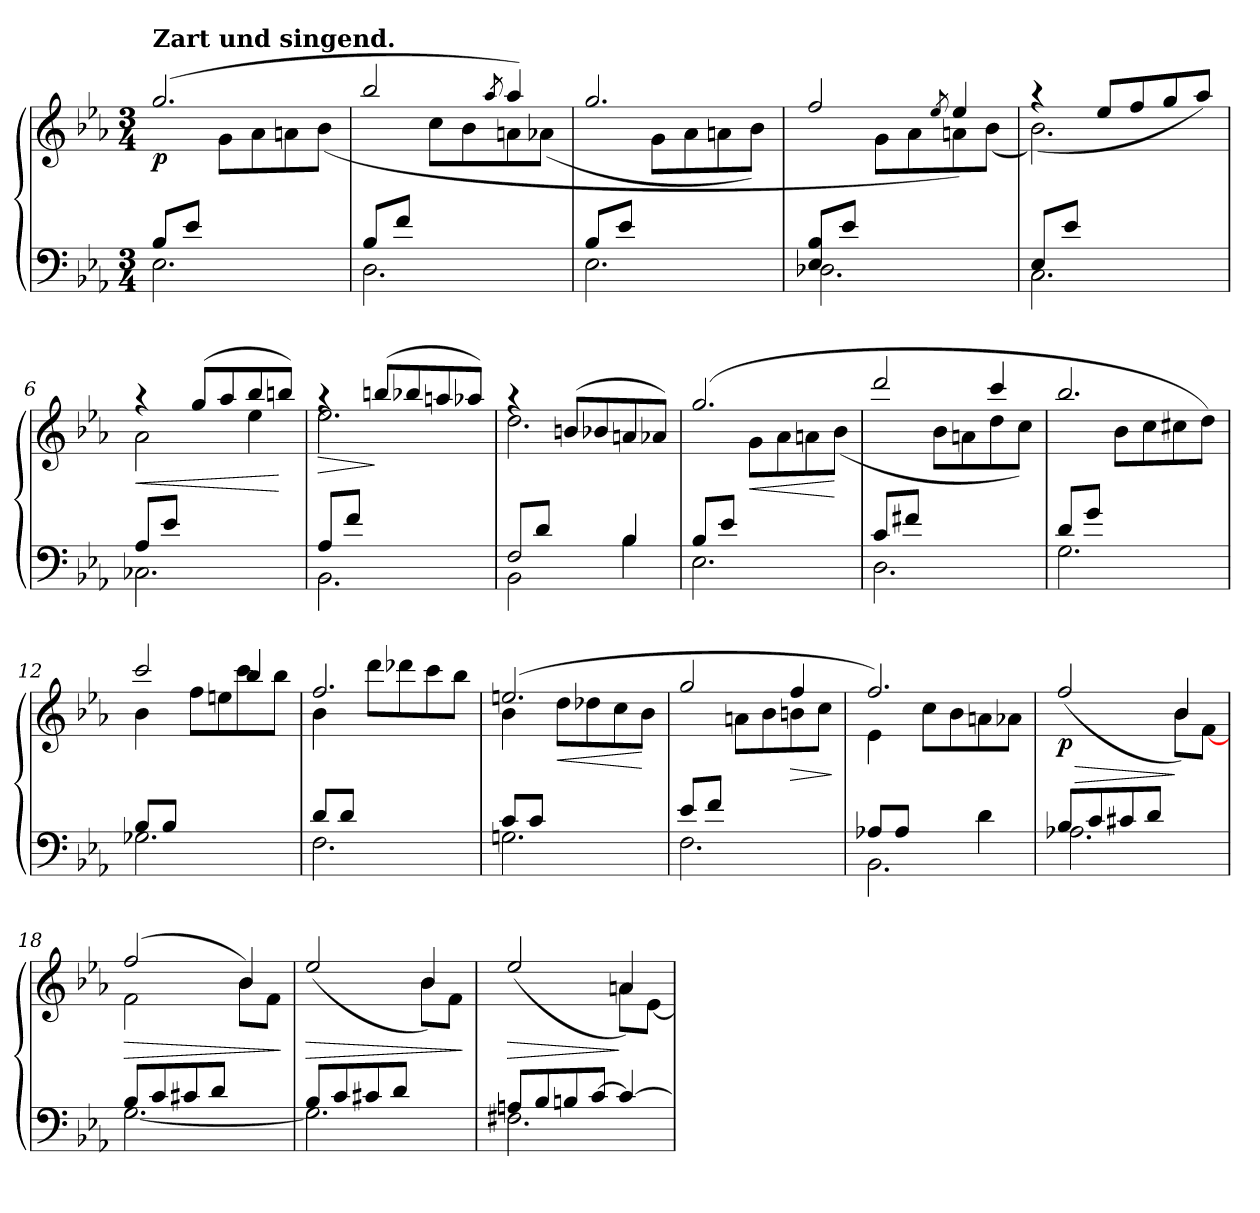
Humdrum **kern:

**kern	**kern	**dynam
*part1	*part1	*part1
*staff2	*staff1	*staff1/2
*clefF4	*clefG2	*
*k[b-e-a-]	*k[b-e-a-]	*
*E-:	*E-:	*
*M3/4	*M3/4	*
=1	=1	=1
*^	*^	*
!	!	!LO:TX:a:B:t=Zart und singend.	!	!
!	!	!	!	!LO:DY:b
(>8B-/L	2.E-\	(>2.gg/	4ryy	p
8e-/J	.	.	.	.
4ryy	.	.	8g\L	.
.	.	.	8a-\	.
4ryy	.	.	8an\	.
.	.	.	(8b-\J	.
=2	=2	=2	=2	=2
(>8B-/L	2.D\	2bb-/	4ryy	.
8f/J	.	.	.	.
4ryy	.	.	8cc\L	.
.	.	.	8b-\	.
.	.	8qaa-/	.	.
4ryy	.	4aa-/)	8an\	.
.	.	.	(8a-X\J	.
=3	=3	=3	=3	=3
(>8B-/L	2.E-\	2.gg/	4ryy	.
8e-/J	.	.	.	.
4ryy	.	.	8g\L	.
.	.	.	8a-\	.
4ryy	.	.	8an\	.
.	.	.	8b-\J)	.
=4	=4	=4	=4	=4
(>8E-/ 8B-/L	2.D-X\	2ff/	4ryy	.
8e-/J	.	.	.	.
4ryy	.	.	8g\L	.
.	.	.	8a-\	.
.	.	8qee-/	.	.
4ryy	.	4ee-/)	8an\	.
.	.	.	(8b-\J	.
=5	=5	=5	=5	=5
8E-/L	2.C\	4raa	(<2.b-\)	.
8e-/J	.	.	.	.
4ryy	.	8ee-/L	.	.
.	.	8ff/	.	.
4ryy	.	8gg/	.	.
.	.	8aa-/J)	.	.
!!LO:LB:g=z	!!
=6	=6	=6	=6	=6
!	!	!	!	!LO:HP:b
8A-/L	2.C-X\	4raa	2a-\	<
8e-/J	.	.	.	.
4ryy	.	(>8gg/L	.	.
.	.	8aa-/	.	.
4ryy	.	8bb-/	4ee-\	.
.	.	8bbn/J)	.	[
=7	=7	=7	=7	=7
!	!	!	!	!LO:HP:b
8A-/L	2.BB-\	4raa	2.ee-\	>
8f/J	.	.	.	.
4ryy	.	(>8bbn/L	.	]
.	.	8bb-X/	.	.
4ryy	.	8aan/	.	.
.	.	8aa-X/J)	.	.
=8	=8	=8	=8	=8
!LO:N:head=open	!	!	!	!
8F/L	2BB-\	4raa	2.dd\)	.
8d/J	.	.	.	.
4ryy	.	(>8bn/L	.	.
.	.	8b-X/	.	.
4B-/	4B-\	8an/	.	.
.	.	8a-X/J)	.	.
=9	=9	=9	=9	=9
(>8B-/L	2.E-\	(>2.gg/	4ryy	.
8e-/J	.	.	.	.
!	!	!	!	!LO:HP:b
4ryy	.	.	8g\L	<
.	.	.	8a-\	.
4ryy	.	.	8an\	.
.	.	.	(8b-\J	[
=10	=10	=10	=10	=10
(>8c/L	2.D\	2ddd/	4ryy	.
8f#X/J	.	.	.	.
4ryy	.	.	8b-\L	.
.	.	.	8an\	.
4ryy	.	4ccc/	8dd\	.
.	.	.	8cc\J)	.
=11	=11	=11	=11	=11
(>8d/L	2.G\	2.bb-/	4ryy	.
8g/J	.	.	.	.
4ryy	.	.	8b-\L	.
.	.	.	8cc\	.
4ryy	.	.	8cc#X\	.
.	.	.	8dd\J)	.
!!LO:LB:g=z	!!
=12	=12	=12	=12	=12
8B-/L	2.G-X\	2ccc/	4b-\	.
8B-/J	.	.	.	.
4ryy	.	.	8ff\L	.
.	.	.	8een\	.
4ryy	.	4bb-:/	8ccc\	.
.	.	.	8bb-\J)	.
=13	=13	=13	=13	=13
8d/L	2.F\	2.ff/)	4b-\	.
8d/J	.	.	.	.
4ryy	.	.	8ddd\L	.
.	.	.	8ddd-X\	.
4ryy	.	.	8ccc\	.
.	.	.	8bb-\J	.
=14	=14	=14	=14	=14
8c/L	2.Gn\	(>2.een/	4b-\	.
8c/J	.	.	.	.
!	!	!	!	!LO:HP:b
4ryy	.	.	8dd\L	<
.	.	.	8dd-X\	.
4ryy	.	.	8cc\	.
.	.	.	8b-\J	[
=15	=15	=15	=15	=15
8e-i/L	2.F\	2gg/	4ryy	.
8f/J	.	.	.	.
4ryy	.	.	8an\L	.
.	.	.	8b-\	.
!	!	!	!	!LO:HP:b
4ryy	.	4ff/	8bn\	>
.	.	.	8cc\J	.
*v	*v	*	*	*
*	*v	*v	*
.	.	]
=16	=16	=16
*^	*^	*
8A-X/L	2.BB-\	2.ff/)	4e-\	.
8A-/J	.	.	.	.
4ryy	.	.	8cc\L	.
.	.	.	8b-\	.
4d\	.	.	8an\	.
.	.	.	8a-X\J	.
!!LO:LB:g=z	!!
=17	=17	=17	=17	=17
!	!	!	!	!LO:HP:b
!	!	!	!	!LO:DY:n=1:b
8B-/L	2.A-X\	(>2ff/	2ryy	> p
8c/	.	.	.	.
8c#X/	.	.	.	.
8d/J	.	.	.	.
4ryy	.	4b-/)	8b-\L	]
.	.	.	[<8f\J	.
=18	=18	=18	=18	=18
!	!	!	!	!LO:HP:b
8B-/L	[<2.G\	(>2ff/	2f\	>
8c/	.	.	.	.
8c#X/	.	.	.	.
8d/J	.	.	.	.
4ryy	.	4b-/)	8b-\L	.
.	.	.	8f\J	.
*v	*v	*	*	*
*	*v	*v	*
.	.	]
=19	=19	=19
*^	*	*
!	!	!	!LO:HP:b
*	*	*^	*
8B-/L	2.G\]	(>2ee-/	2ryy	>
8c/	.	.	.	.
8c#X/	.	.	.	.
8d/J	.	.	.	.
4ryy	.	4b-/)	8b-\L	.
.	.	.	8f\J	.
*v	*v	*	*	*
*	*v	*v	*
.	.	]
=20	=20	=20
*^	*	*
!	!	!	!LO:HP:b
*	*	*^	*
8An/L	2.F#X\	(>2ee-/	2ryy	>
8B-/	.	.	.	.
8Bn/	.	.	.	.
[>8c/J	.	.	.	.
4c/_	.	4an/)	8a\L	]
.	.	.	[<8e-\J	.
*v	*v	*	*	*
*	*v	*v	*
=	=	=
*-	*-	*-
